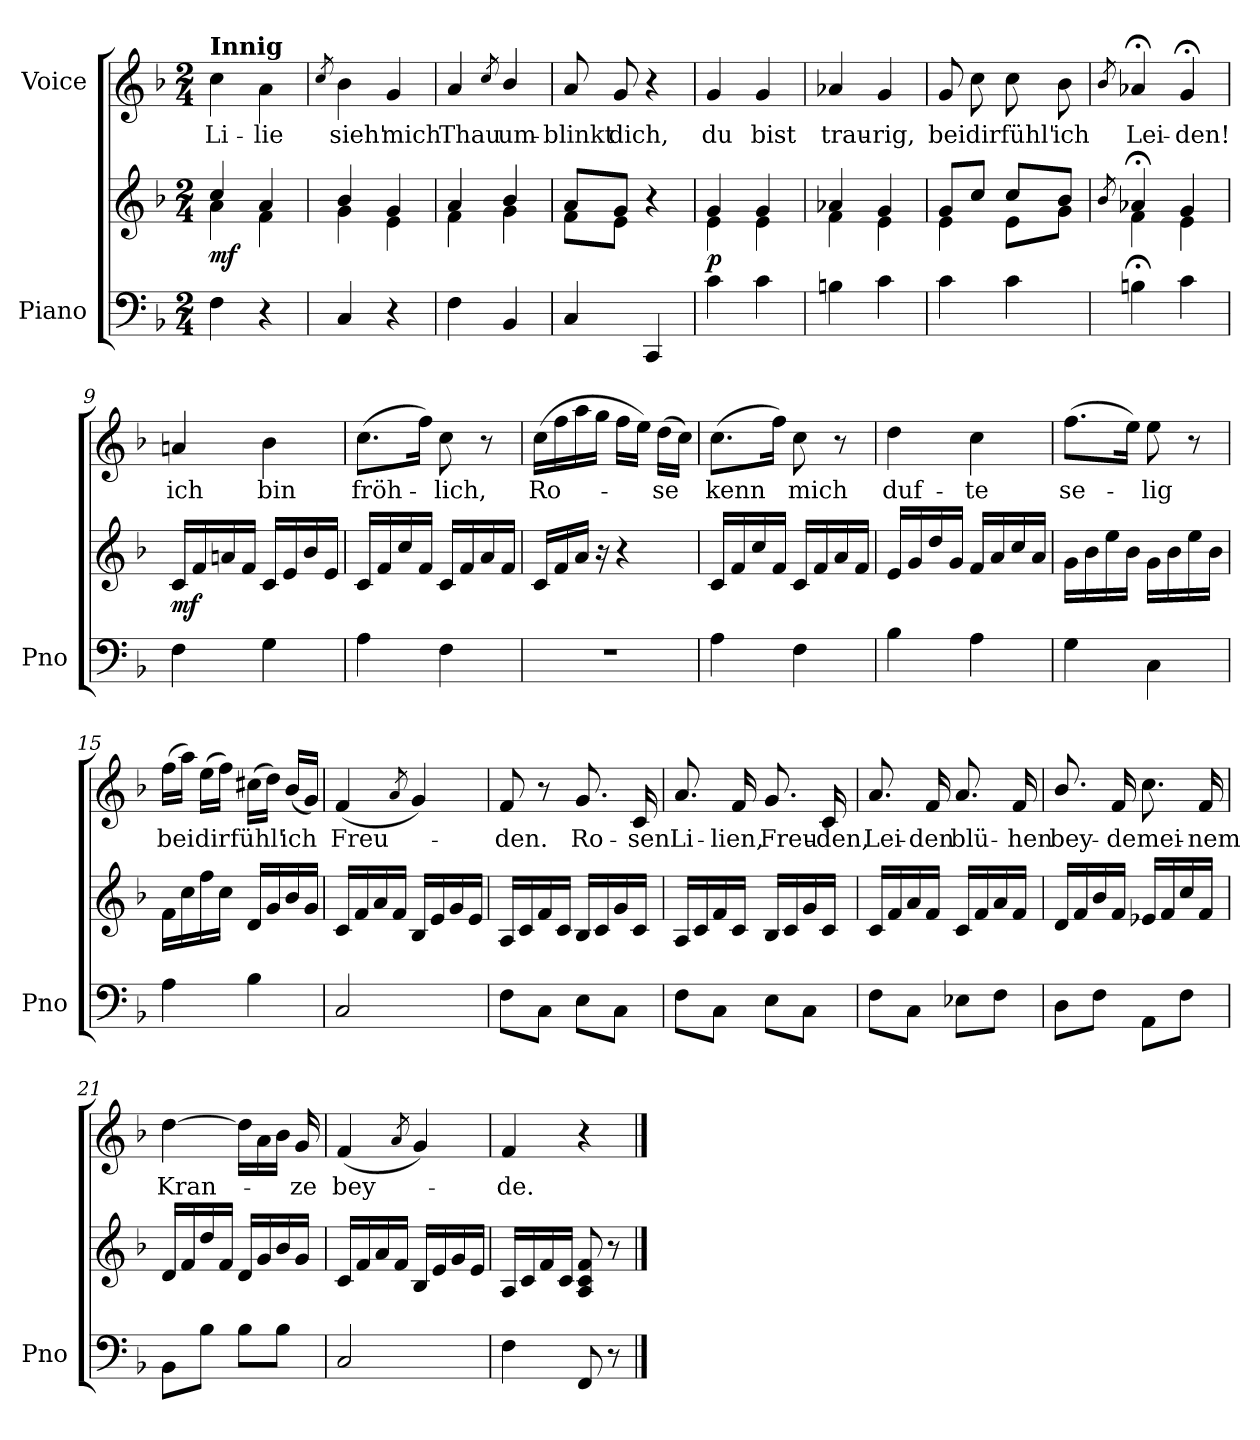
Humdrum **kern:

**kern	**kern	**dynam	**kern	**text
*part2	*part2	*part2	*part1	*part1
*staff3	*staff2	*staff2/3	*staff1	*staff1
*I"Piano	*	*	*I"Voice	*
*I'Pno	*	*	*	*
*clefF4	*clefG2	*	*clefG2	*
*k[b-]	*k[b-]	*	*k[b-]	*
*M2/4	*M2/4	*	*M2/4	*
=1	=1	=1	=1	=1
*	*^	*	*	*
!	!	!	!	!LO:TX:a:B:t=Innig	!
!	!	!	!LO:DY:b	!	!
4F\	4cc/	4a\	mf	4cc\	Li-
4r	4a/	4f\	.	4a\	-lie
=2	=2	=2	=2	=2	=2
.	.	.	.	8qcc/	.
4C/	4b-/	4g\	.	4b-\	sieh'
4r	4g/	4e\	.	4g/	mich
=3	=3	=3	=3	=3	=3
4F\	4a/	4f\	.	4a/	Thau
.	.	.	.	8qcc/	.
4BB-/	4b-/	4g\	.	4b-/	um-
=4	=4	=4	=4	=4	=4
4C/	8a/L	8f\L	.	8a/	-blinkt
.	8g/J	8e\J	.	8g/	dich,
4CC/	4r	4rgyy	.	4r	.
=5	=5	=5	=5	=5	=5
!	!	!	!LO:DY:b	!	!
4c\	4g/	4e\	p	4g/	du
4c\	4g/	4e\	.	4g/	bist
=6	=6	=6	=6	=6	=6
4Bn\	4a-X/	4f\	.	4a-X/	trau-
4c\	4g/	4e\	.	4g/	-rig,
=7	=7	=7	=7	=7	=7
4c\	8g/L	4e\	.	8g/	bei
.	8cc/J	.	.	8cc\	dir
4c\	8cc/L	8e\L	.	8cc\	fühl'
.	8b-/J	8g\J	.	8b-\	ich
!!LO:LB:g=z
=8	=8	=8	=8	=8	=8
.	8qb-/	.	.	8qb-/	.
4Bn;\	4a-X;</	4f\	.	4a-X;</	Lei-
4c\	4g/	4e\	.	4g;</	-den!
=9	=9	=9	=9	=9	=9
!	!	!	!LO:DY:b	!	!
*	*v	*v	*	*	*
4F\	16c/LL	mf	4an/	ich
.	16f/	.	.	.
.	16an/	.	.	.
.	16f/JJ	.	.	.
4G\	16c/LL	.	4b-\	bin
.	16e/	.	.	.
.	16b-/	.	.	.
.	16e/JJ	.	.	.
=10	=10	=10	=10	=10
4A\	16c/LL	.	(8.cc\L	fröh-
.	16f/	.	.	.
.	16cc/	.	.	.
.	16f/JJ	.	16ff\Jk)	.
4F\	16c/LL	.	8cc\	-lich,
.	16f/	.	.	.
.	16a/	.	8r	.
.	16f/JJ	.	.	.
=11	=11	=11	=11	=11
2r	16c/LL	.	(16cc\LL	Ro-
.	16f/	.	16ff\	.
.	16a/JJ	.	16aa\	.
.	16r	.	16gg\JJ	.
.	4r	.	16ff\LL	.
.	.	.	16ee\JJ)	.
.	.	.	(16dd\LL	-se
.	.	.	16cc\JJ)	.
=12	=12	=12	=12	=12
4A\	16c/LL	.	(8.cc\L	kenn
.	16f/	.	.	.
.	16cc/	.	.	.
.	16f/JJ	.	16ff\Jk)	.
4F\	16c/LL	.	8cc\	mich
.	16f/	.	.	.
.	16a/	.	8r	.
.	16f/JJ	.	.	.
=13	=13	=13	=13	=13
4B-\	16e/LL	.	4dd\	duf-
.	16g/	.	.	.
.	16dd/	.	.	.
.	16g/JJ	.	.	.
4A\	16f/LL	.	4cc\	-te
.	16a/	.	.	.
.	16cc/	.	.	.
.	16a/JJ	.	.	.
=14	=14	=14	=14	=14
4G\	16g\LL	.	(8.ff\L	se-
.	16b-\	.	.	.
.	16ee\	.	.	.
.	16b-\JJ	.	16ee\Jk)	.
4C\	16g\LL	.	8ee\	-lig
.	16b-\	.	.	.
.	16ee\	.	8r	.
.	16b-\JJ	.	.	.
!!LO:LB:g=z
=15	=15	=15	=15	=15
4A\	16f\LL	.	(16ff\LL	bei
.	16cc\	.	16aa\JJ)	.
.	16ff\	.	(16ee\LL	dir
.	16cc\JJ	.	16ff\JJ)	.
4B-\	16d/LL	.	(16cc#X\LL	fühl'
.	16g/	.	16dd\JJ)	.
.	16b-/	.	(16b-/LL	-ich
.	16g/JJ	.	16g/JJ)	.
=16	=16	=16	=16	=16
2C/	16c/LL	.	(4f/	Freu-
.	16f/	.	.	.
.	16a/	.	.	.
.	16f/JJ	.	.	.
.	.	.	8qa/	.
.	16B-/LL	.	4g/)	.
.	16e/	.	.	.
.	16g/	.	.	.
.	16e/JJ	.	.	.
=17	=17	=17	=17	=17
8F\L	16A/LL	.	8f/	-den.
.	16c/	.	.	.
8C\J	16f/	.	8r	.
.	16c/JJ	.	.	.
8E\L	16B-/LL	.	8.g/	Ro-
.	16c/	.	.	.
8C\J	16g/	.	.	.
.	16c/JJ	.	16c/	-sen
=18	=18	=18	=18	=18
8F\L	16A/LL	.	8.a/	Li-
.	16c/	.	.	.
8C\J	16f/	.	.	.
.	16c/JJ	.	16f/	-lien,
8E\L	16B-/LL	.	8.g/	Freu-
.	16c/	.	.	.
8C\J	16g/	.	.	.
.	16c/JJ	.	16c/	-den,
=19	=19	=19	=19	=19
8F\L	16c/LL	.	8.a/	Lei-
.	16f/	.	.	.
8C\J	16a/	.	.	.
.	16f/JJ	.	16f/	-den
8E-X\L	16c/LL	.	8.a/	blü-
.	16f/	.	.	.
8F\J	16a/	.	.	.
.	16f/JJ	.	16f/	-hen
!!LO:LB:g=z
=20	=20	=20	=20	=20
8D\L	16d/LL	.	8.b-/	bey-
.	16f/	.	.	.
8F\J	16b-/	.	.	.
.	16f/JJ	.	16f/	-de
8AA\L	16e-X/LL	.	8.cc\	mei-
.	16f/	.	.	.
8F\J	16cc/	.	.	.
.	16f/JJ	.	16f/	-nem
=21	=21	=21	=21	=21
8BB-\L	16d/LL	.	[4dd\	Kran-
.	16f/	.	.	.
8B-\J	16dd/	.	.	.
.	16f/JJ	.	.	.
8B-\L	16d/LL	.	16dd\LL]	.
.	16g/	.	16a\	.
8B-\J	16b-/	.	16b-\JJ	.
.	16g/JJ	.	16g/	-ze
=22	=22	=22	=22	=22
*	*	*	*MM60	*
2C/	16c/LL	.	(4f/	bey-
.	16f/	.	.	.
.	16a/	.	.	.
.	16f/JJ	.	.	.
*	*	*	*MM55	*
.	.	.	8qa/	.
.	16B-/LL	.	4g/)	.
.	16e/	.	.	.
.	16g/	.	.	.
.	16e/JJ	.	.	.
=23	=23	=23	=23	=23
*	*	*	*MM50	*
4F\	16A/LL	.	4f/	-de.
.	16c/	.	.	.
.	16f/	.	.	.
.	16c/JJ	.	.	.
8FF/	8A/ 8c/ 8f/	.	4r	.
8r	8r	.	.	.
==	==	==	==	==
*-	*-	*-	*-	*-
